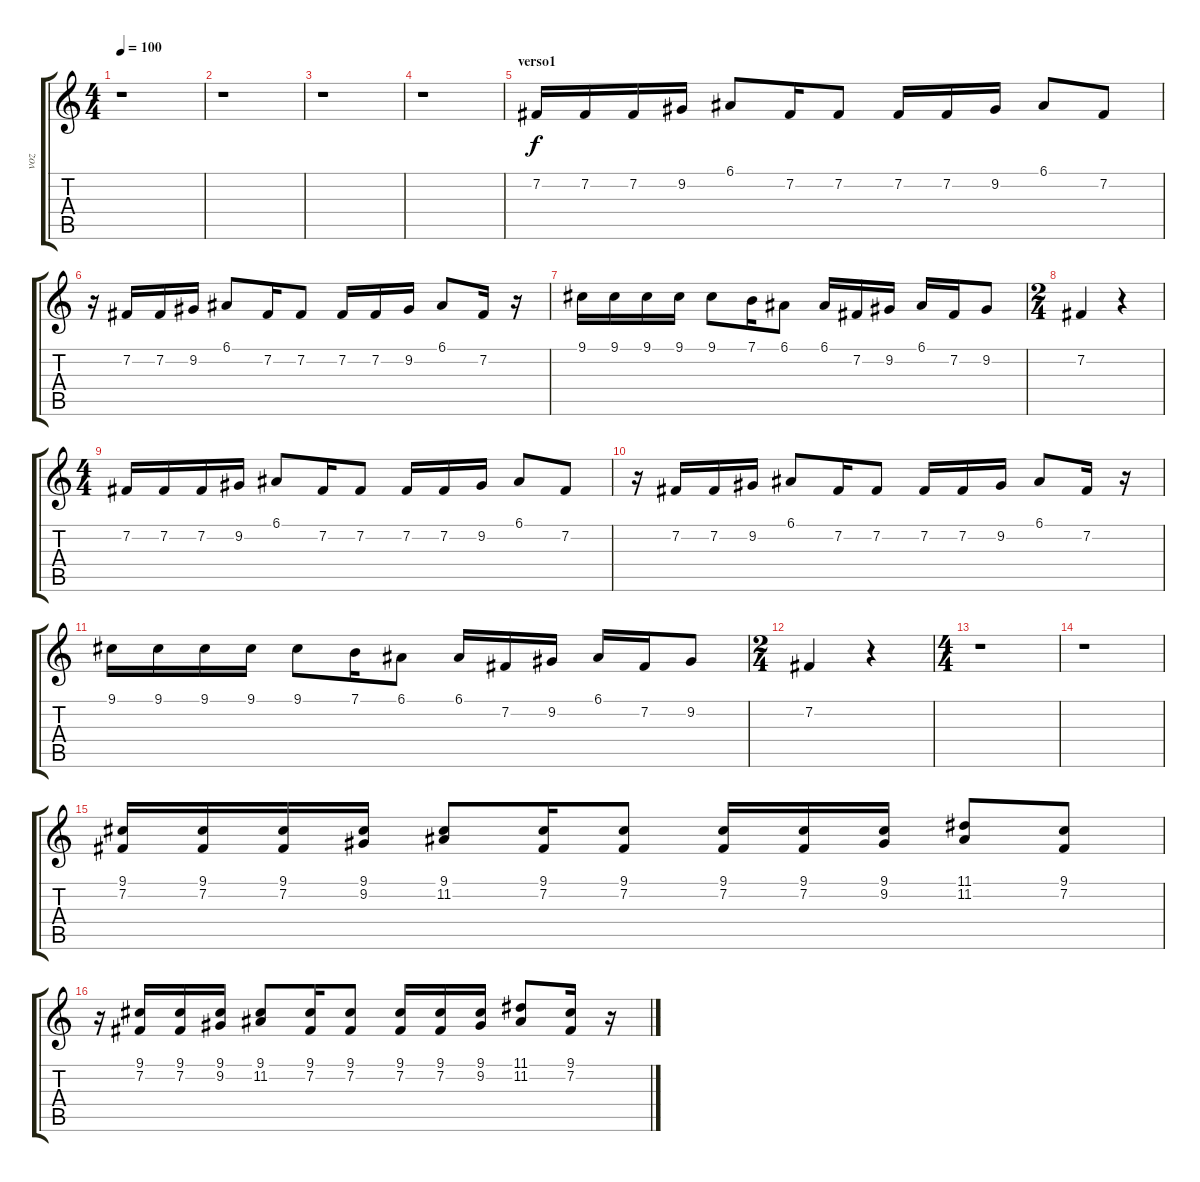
\track ("voz" "voz") {instrument sopranosax}
\staff {score tabs}
\tuning (E4 B3 G3 D3 A2 E2) {hide}
\ts (4 4)
\tempo 100
\clef g2
\ks c
r.1{dy f instrument sopranosax} |
r.1 |
r.1 |
r.1 |
\section ("" "verso1")
7.2.16 7.2.16 7.2.16 9.2.16 6.1.8 7.2.16 7.2.8 7.2.16 7.2.16 9.2.16 6.1.8 7.2.8 |
r.16 7.2.16 7.2.16 9.2.16 6.1.8 7.2.16 7.2.8 7.2.16 7.2.16 9.2.16 6.1.8 7.2.16 r.16 |
9.1.16 9.1.16 9.1.16 9.1.16 9.1.8 7.1.16 6.1.8 6.1.16 7.2.16 9.2.16 6.1.16 7.2.16 9.2.8 |
\ts (2 4)
7.2.4 r.4 |
\ts (4 4)
7.2.16 7.2.16 7.2.16 9.2.16 6.1.8 7.2.16 7.2.8 7.2.16 7.2.16 9.2.16 6.1.8 7.2.8 |
r.16 7.2.16 7.2.16 9.2.16 6.1.8 7.2.16 7.2.8 7.2.16 7.2.16 9.2.16 6.1.8 7.2.16 r.16 |
9.1.16 9.1.16 9.1.16 9.1.16 9.1.8 7.1.16 6.1.8 6.1.16 7.2.16 9.2.16 6.1.16 7.2.16 9.2.8 |
\ts (2 4)
7.2.4 r.4 |
\ts (4 4)
r.1 |
r.1 |
(9.1 7.2).16 (9.1 7.2).16 (9.1 7.2).16 (9.1 9.2).16 (9.1 11.2).8 (9.1 7.2).16 (9.1 7.2).8 (9.1 7.2).16 (9.1 7.2).16 (9.1 9.2).16 (11.1 11.2).8 (9.1 7.2).8 |
r.16 (9.1 7.2).16 (9.1 7.2).16 (9.1 9.2).16 (9.1 11.2).8 (9.1 7.2).16 (9.1 7.2).8 (9.1 7.2).16 (9.1 7.2).16 (9.1 9.2).16 (11.1 11.2).8 (9.1 7.2).16 r.16
